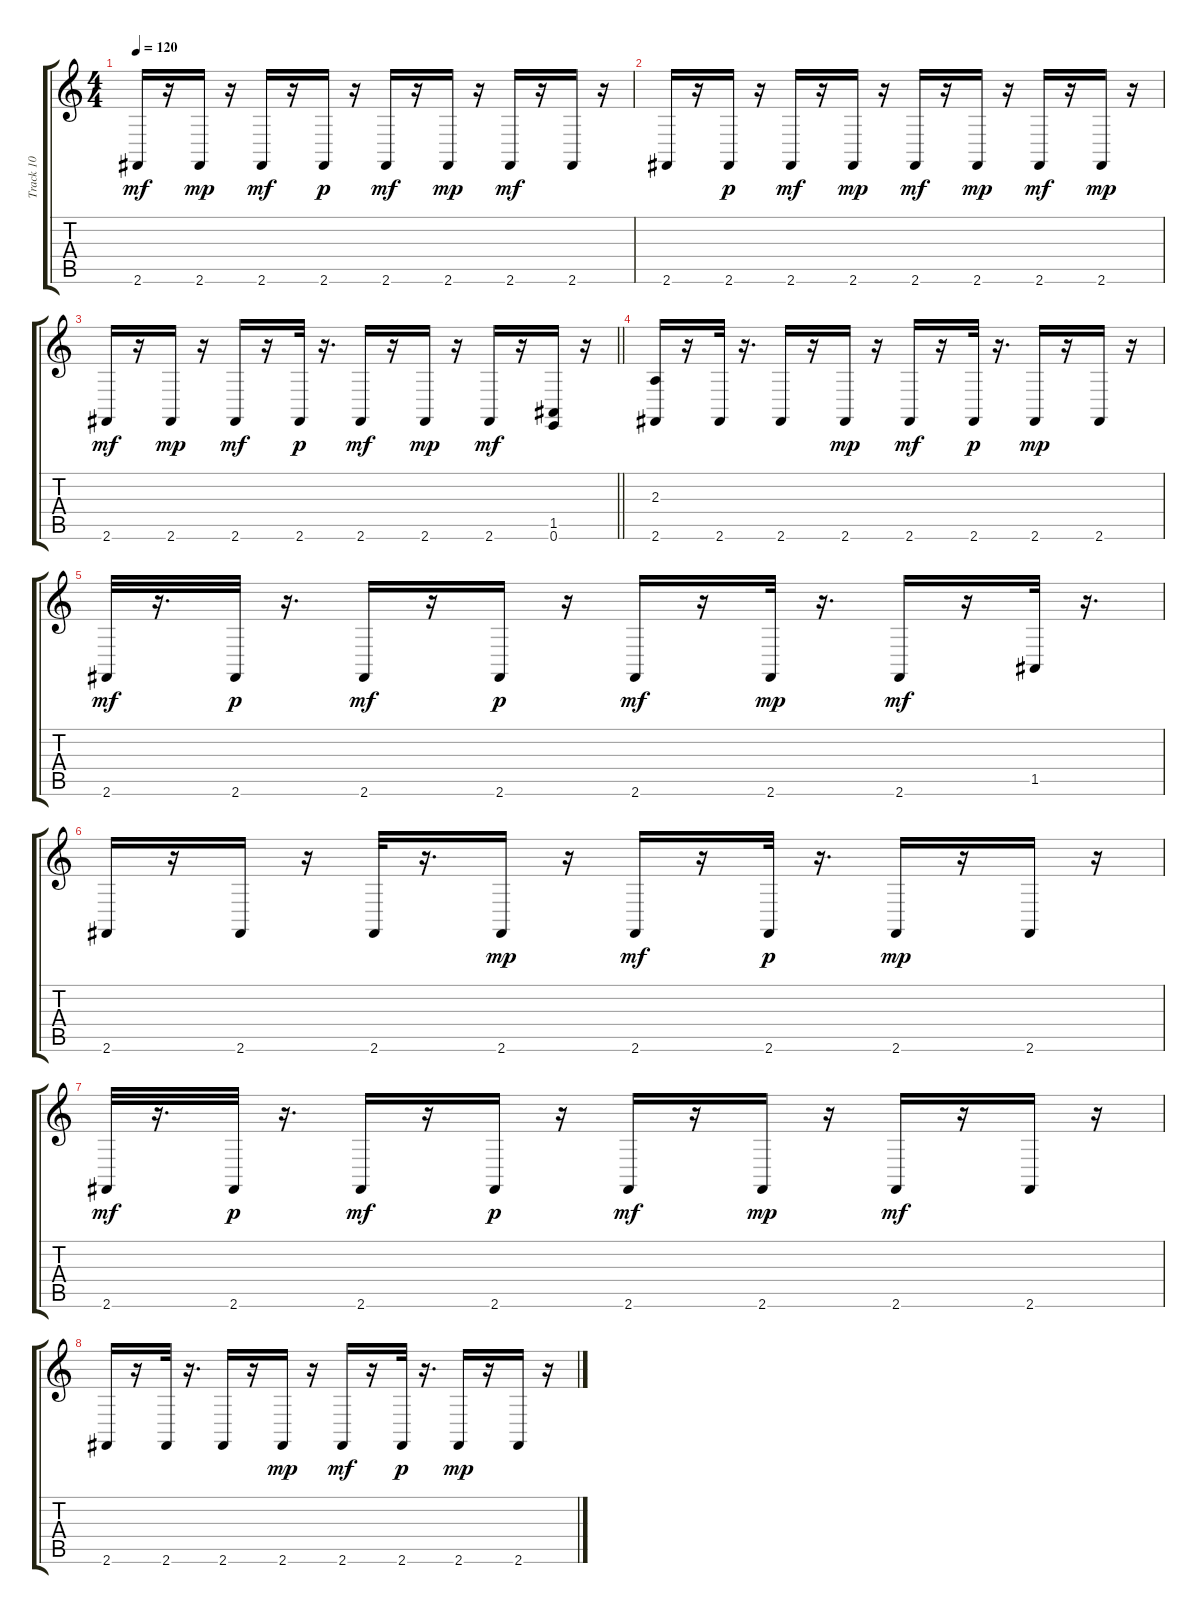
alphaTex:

\track ("Track 10" "Track 10") {instrument celesta}
\staff {score tabs}
\tuning (E4 B3 G3 D3 A2 E2) {hide}
\ts (4 4)
\tempo 120
\clef g2
\ks c
2.6.16{dy mf} r.16 2.6.16{dy mp} r.16 2.6.16{dy mf} r.16 2.6.16{dy p} r.16 2.6.16{dy mf} r.16 2.6.16{dy mp} r.16 2.6.16{dy mf} r.16 2.6.16 r.16 |
2.6.16 r.16 2.6.16{dy p} r.16 2.6.16{dy mf} r.16 2.6.16{dy mp} r.16 2.6.16{dy mf} r.16 2.6.16{dy mp} r.16 2.6.16{dy mf} r.16 2.6.16{dy mp} r.16 |
\barLineRight lightlight
2.6.16{dy mf} r.16 2.6.16{dy mp} r.16 2.6.16{dy mf} r.16 2.6.32{dy p} r.16{d} 2.6.16{dy mf} r.16 2.6.16{dy mp} r.16 2.6.16{dy mf} r.16 (1.5 0.6).16 r.16 |
(2.3 2.6).16 r.16 2.6.32 r.16{d} 2.6.16 r.16 2.6.16{dy mp} r.16 2.6.16{dy mf} r.16 2.6.32{dy p} r.16{d} 2.6.16{dy mp} r.16 2.6.16 r.16 |
2.6.32{dy mf} r.16{d} 2.6.32{dy p} r.16{d} 2.6.16{dy mf} r.16 2.6.16{dy p} r.16 2.6.16{dy mf} r.16 2.6.32{dy mp} r.16{d} 2.6.16{dy mf} r.16 1.5.32 r.16{d} |
2.6.16 r.16 2.6.16 r.16 2.6.32 r.16{d} 2.6.16{dy mp} r.16 2.6.16{dy mf} r.16 2.6.32{dy p} r.16{d} 2.6.16{dy mp} r.16 2.6.16 r.16 |
2.6.32{dy mf} r.16{d} 2.6.32{dy p} r.16{d} 2.6.16{dy mf} r.16 2.6.16{dy p} r.16 2.6.16{dy mf} r.16 2.6.16{dy mp} r.16 2.6.16{dy mf} r.16 2.6.16 r.16 |
2.6.16 r.16 2.6.32 r.16{d} 2.6.16 r.16 2.6.16{dy mp} r.16 2.6.16{dy mf} r.16 2.6.32{dy p} r.16{d} 2.6.16{dy mp} r.16 2.6.16 r.16
